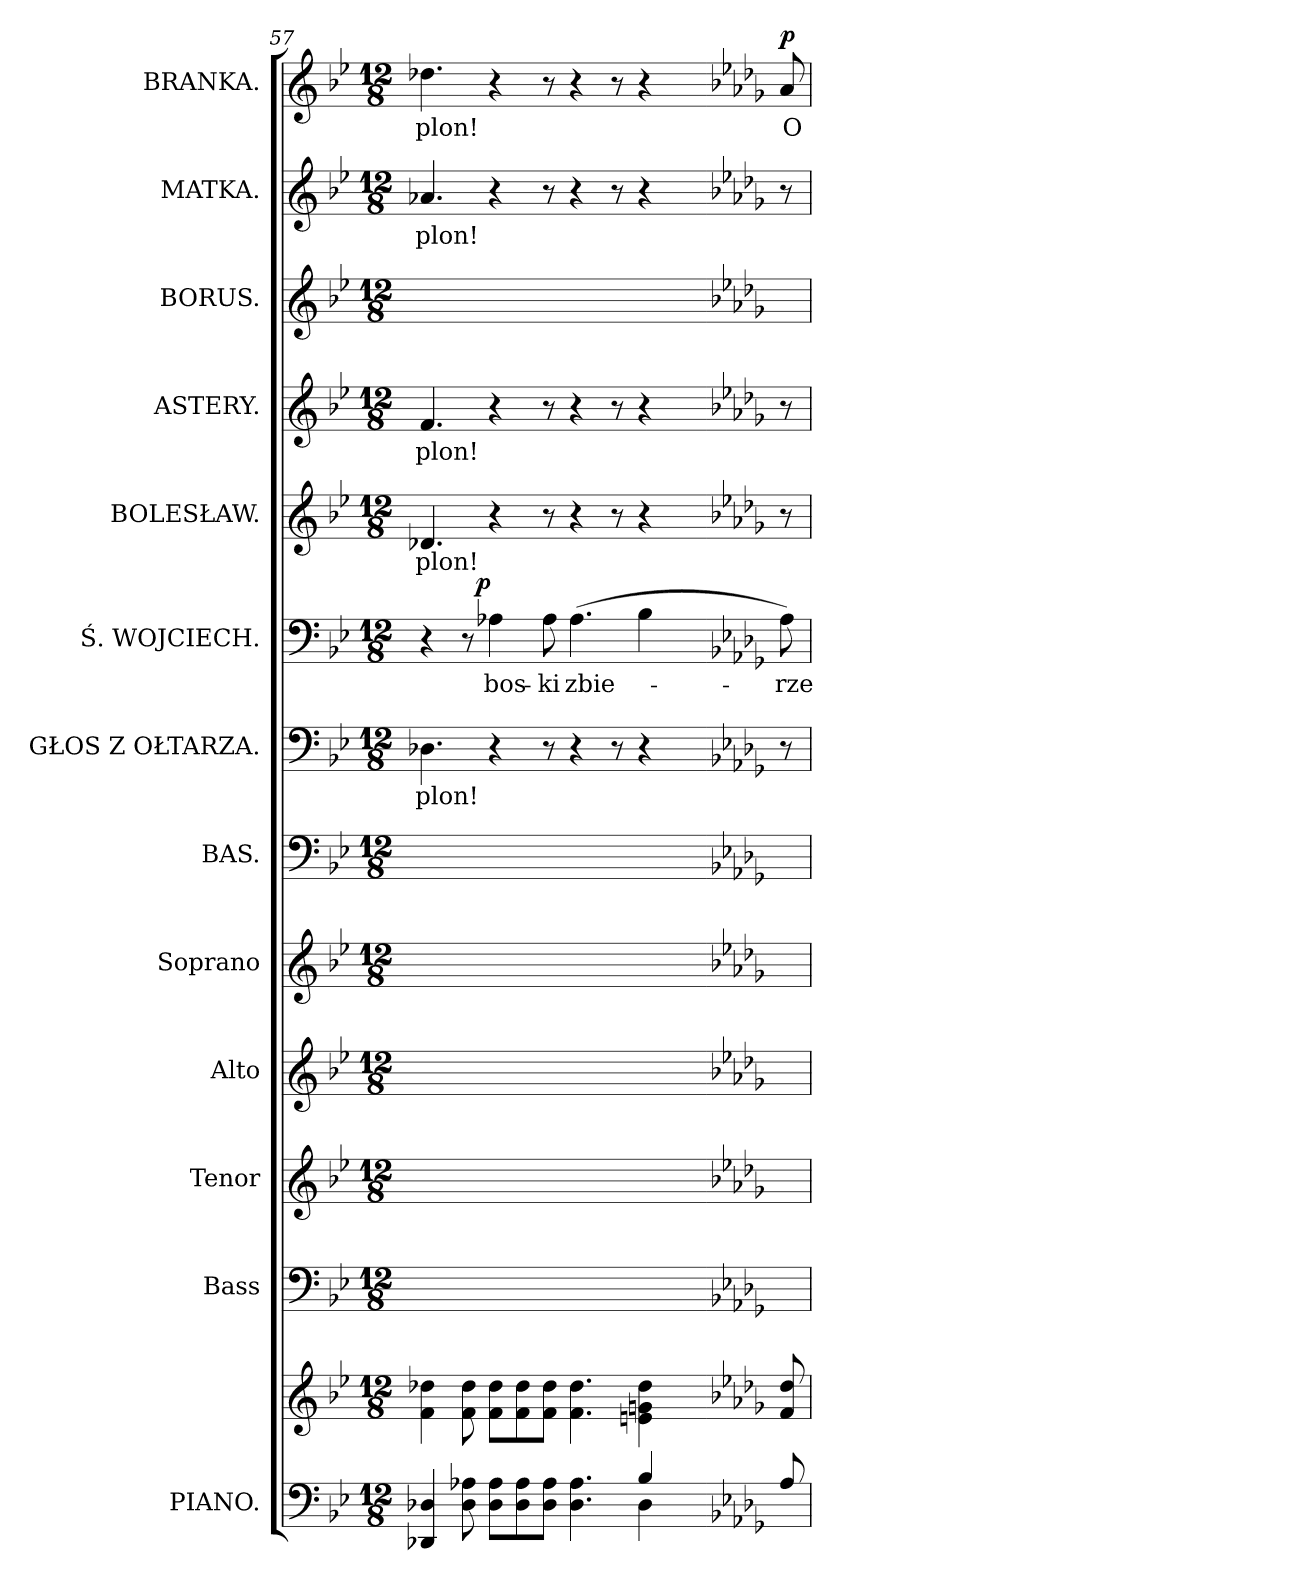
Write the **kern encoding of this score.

**kern	**kern	**kern	**kern	**kern	**kern	**kern	**kern	**text	**kern	**text	**dynam	**kern	**text	**kern	**text	**kern	**kern	**text	**kern	**text	**dynam
*part13	*part13	*part12	*part11	*part10	*part9	*part8	*part7	*part7	*part6	*part6	*part6	*part5	*part5	*part4	*part4	*part3	*part2	*part2	*part1	*part1	*part1
*staff14	*staff13	*staff12	*staff11	*staff10	*staff9	*staff8	*staff7	*staff7	*staff6	*staff6	*staff6	*staff5	*staff5	*staff4	*staff4	*staff3	*staff2	*staff2	*staff1	*staff1	*staff1
*I"PIANO.	*	*I"Bass	*I"Tenor	*I"Alto	*I"Soprano	*I"BAS.	*I"GŁOS Z OŁTARZA.	*	*I"Ś. WOJCIECH.	*	*	*I"BOLESŁAW.	*	*I"ASTERY.	*	*I"BORUS.	*I"MATKA.	*	*I"BRANKA.	*	*
*I'Pno	*	*I'B	*I'T	*I'A	*I'S	*I'Bas.	*I'Gł	*	*I'Ś. W.	*	*	*I'Bol	*	*I'As	*	*I'Bo	*I'M	*	*I'Br	*	*
*clefF4	*clefG2	*clefF4	*clefG2	*clefG2	*clefG2	*clefF4	*clefF4	*	*clefF4	*	*	*clefG2	*	*clefG2	*	*clefG2	*clefG2	*	*clefG2	*	*
*	*	*	*ITrd8c12	*	*	*	*	*	*	*	*	*ITrd8c12	*	*	*	*ITrd8c12	*	*	*	*	*
*k[b-e-]	*k[b-e-]	*k[b-e-]	*k[b-e-]	*k[b-e-]	*k[b-e-]	*k[b-e-]	*k[b-e-]	*	*k[b-e-]	*	*	*k[b-e-]	*	*k[b-e-]	*	*k[b-e-]	*k[b-e-]	*	*k[b-e-]	*	*
*M12/8	*M12/8	*M12/8	*M12/8	*M12/8	*M12/8	*M12/8	*M12/8	*	*M12/8	*	*	*M12/8	*	*M12/8	*	*M12/8	*M12/8	*	*M12/8	*	*
=57	=57	=57	=57	=57	=57	=57	=57	=57	=57	=57	=57	=57	=57	=57	=57	=57	=57	=57	=57	=57	=57
*^	*	*	*	*	*	*	*	*	*	*	*	*	*	*	*	*	*	*	*	*	*
4DD-X/ 4D-X/	2.ryy	4f\ 4dd-X\	2.ryy	2.ryy	2.ryy	2.ryy	2.ryy	4.D-X\	plon!	4r	.	.	4.D-X/	plon!	4.f/	plon!	2.ryy	4.a-X/	plon!	4.dd-X\	plon!	.
8D-\ 8A-X\	.	8f\ 8dd-\	.	.	.	.	.	.	.	8r	.	.	.	.	.	.	.	.	.	.	.	.
!	!	!	!	!	!	!	!	!	!	!	!	!LO:DY:b:rj	!	!	!	!	!	!	!	!	!	!
8D-\ 8A-\L	.	8f\ 8dd-\L	.	.	.	.	.	4r	.	4A-X\	bos-	p	4r	.	4r	.	.	4r	.	4r	.	.
8D-\ 8A-\	.	8f\ 8dd-\	.	.	.	.	.	.	.	.	.	.	.	.	.	.	.	.	.	.	.	.
8D-\ 8A-\J	.	8f\ 8dd-\J	.	.	.	.	.	8r	.	8A-\	-ki	.	8r	.	8r	.	.	8r	.	8r	.	.
4.D-\ 4.A-\	4ryy	4.f\ 4.dd-\	4.ryy	4.ryy	4.ryy	4.ryy	4.ryy	4r	.	(4.A-\	zbie-	.	4r	.	4r	.	4.ryy	4r	.	4r	.	.
.	8ryy	.	.	.	.	.	.	8r	.	.	.	.	8r	.	8r	.	.	8r	.	8r	.	.
4B-/	4D-\	4en\ 4gn\ 4dd-\	4ryy	4ryy	4ryy	4ryy	4ryy	4r	.	4B-\	.	.	4r	.	4r	.	4ryy	4r	.	4r	.	.
8ryy	8ryy	8ryy	8ryy	8ryy	8ryy	8ryy	8ryy	8ryy	.	8ryy	.	.	8ryy	.	8ryy	.	8ryy	8ryy	.	8ryy	.	.
*v	*v	*	*	*	*	*	*	*	*	*	*	*	*	*	*	*	*	*	*	*	*	*
=-	=-	=-	=-	=-	=-	=-	=-	=-	=-	=-	=-	=-	=-	=-	=-	=-	=-	=-	=-	=-	=-
*k[b-e-a-d-g-]	*k[b-e-a-d-g-]	*k[b-e-a-d-g-]	*k[b-e-a-d-g-]	*k[b-e-a-d-g-]	*k[b-e-a-d-g-]	*k[b-e-a-d-g-]	*k[b-e-a-d-g-]	*	*k[b-e-a-d-g-]	*	*	*k[b-e-a-d-g-]	*	*k[b-e-a-d-g-]	*	*k[b-e-a-d-g-]	*k[b-e-a-d-g-]	*	*k[b-e-a-d-g-]	*	*
*^	*	*	*	*	*	*	*	*	*	*	*	*	*	*	*	*	*	*	*	*	*
!	!	!	!	!	!	!	!	!	!	!	!	!	!	!	!	!	!	!	!	!	!	!LO:DY:a
*v	*v	*	*	*	*	*	*	*	*	*	*	*	*	*	*	*	*	*	*	*	*	*
8A-/	8f/ 8dd-/	8ryy	8ryy	8ryy	8ryy	8ryy	8r	.	8A-\)	-rze	.	8r	.	8r	.	8ryy	8r	.	8a-/	O-	p
=	=	=	=	=	=	=	=	=	=	=	=	=	=	=	=	=	=	=	=	=	=
*-	*-	*-	*-	*-	*-	*-	*-	*-	*-	*-	*-	*-	*-	*-	*-	*-	*-	*-	*-	*-	*-
